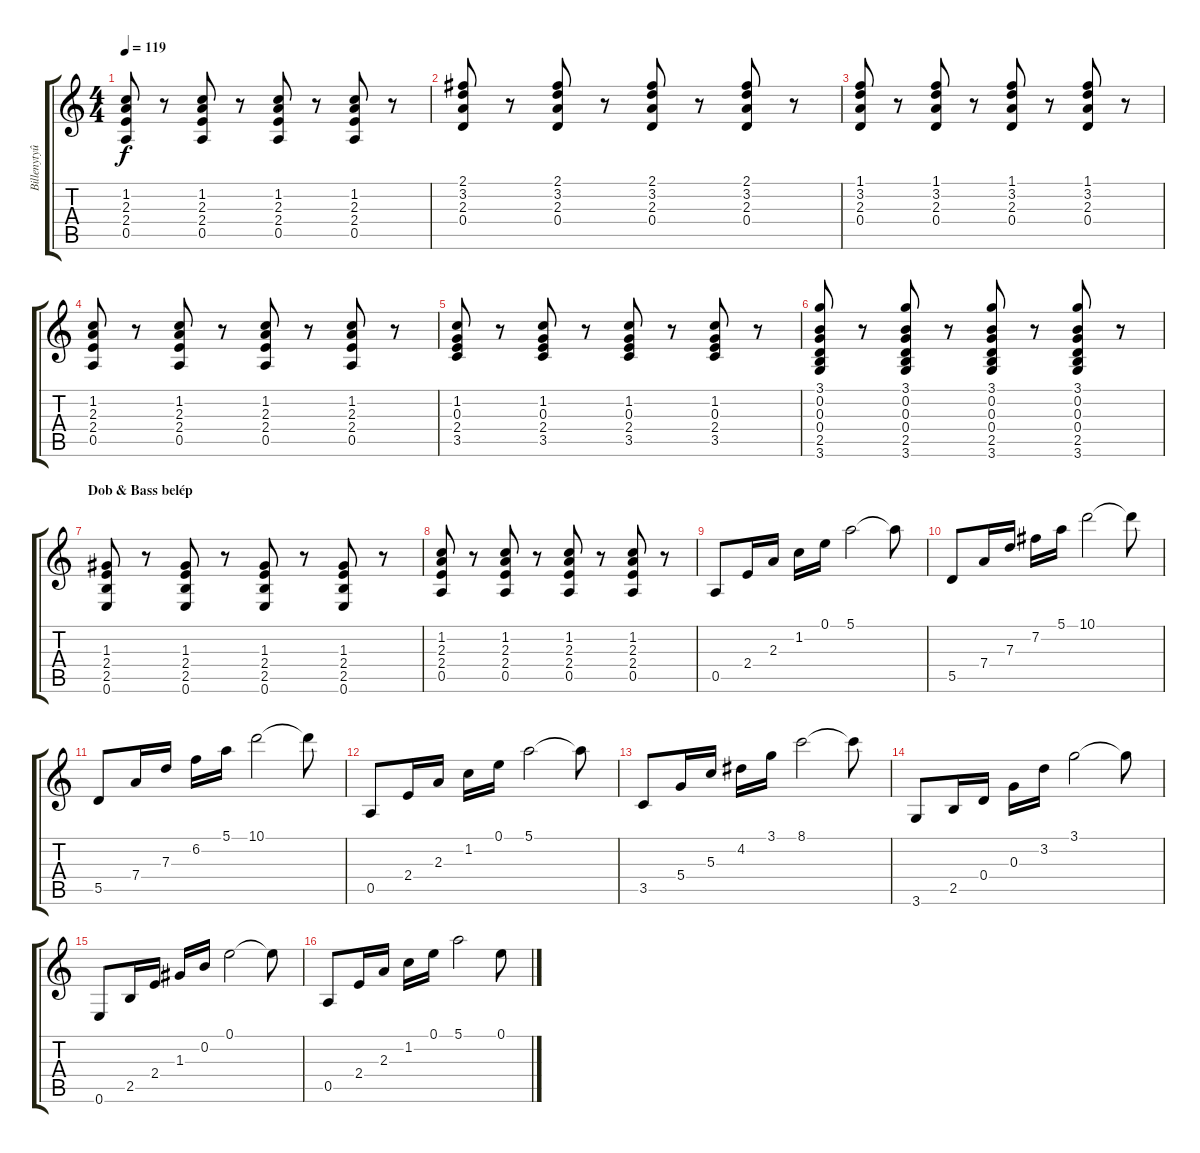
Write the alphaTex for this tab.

\track ("Billenytyû" "Billenytyû") {instrument electricguitarjazz}
\staff {score tabs}
\tuning (E4 B3 G3 D3 A2 E2) {hide}
\ts (4 4)
\tempo 119
\clef g2
\ks c
(1.2 2.3 2.4 0.5).8{dy f} r.8 (1.2 2.3 2.4 0.5).8 r.8 (1.2 2.3 2.4 0.5).8 r.8 (1.2 2.3 2.4 0.5).8 r.8 |
(2.1 3.2 2.3 0.4).8 r.8 (2.1 3.2 2.3 0.4).8 r.8 (2.1 3.2 2.3 0.4).8 r.8 (2.1 3.2 2.3 0.4).8 r.8 |
(1.1 3.2 2.3 0.4).8 r.8 (1.1 3.2 2.3 0.4).8 r.8 (1.1 3.2 2.3 0.4).8 r.8 (1.1 3.2 2.3 0.4).8 r.8 |
(1.2 2.3 2.4 0.5).8 r.8 (1.2 2.3 2.4 0.5).8 r.8 (1.2 2.3 2.4 0.5).8 r.8 (1.2 2.3 2.4 0.5).8 r.8 |
(1.2 0.3 2.4 3.5).8 r.8 (1.2 0.3 2.4 3.5).8 r.8 (1.2 0.3 2.4 3.5).8 r.8 (1.2 0.3 2.4 3.5).8 r.8 |
(3.1 0.2 0.3 0.4 2.5 3.6).8 r.8 (3.1 0.2 0.3 0.4 2.5 3.6).8 r.8 (3.1 0.2 0.3 0.4 2.5 3.6).8 r.8 (3.1 0.2 0.3 0.4 2.5 3.6).8 r.8 |
\section ("" "Dob & Bass belép")
(1.3 2.4 2.5 0.6).8 r.8 (1.3 2.4 2.5 0.6).8 r.8 (1.3 2.4 2.5 0.6).8 r.8 (1.3 2.4 2.5 0.6).8 r.8 |
(1.2 2.3 2.4 0.5).8 r.8 (1.2 2.3 2.4 0.5).8 r.8 (1.2 2.3 2.4 0.5).8 r.8 (1.2 2.3 2.4 0.5).8 r.8 |
0.5.8 2.4.16 2.3.16 1.2.16 0.1.16 5.1.2 5.1{t}.8 |
5.5.8 7.4.16 7.3.16 7.2.16 5.1.16 10.1.2 10.1{t}.8 |
5.5.8 7.4.16 7.3.16 6.2.16 5.1.16 10.1.2 10.1{t}.8 |
0.5.8 2.4.16 2.3.16 1.2.16 0.1.16 5.1.2 5.1{t}.8 |
3.5.8 5.4.16 5.3.16 4.2.16 3.1.16 8.1.2 8.1{t}.8 |
3.6.8 2.5.16 0.4.16 0.3.16 3.2.16 3.1.2 3.1{t}.8 |
0.6.8 2.5.16 2.4.16 1.3.16 0.2.16 0.1.2 0.1{t}.8 |
0.5.8 2.4.16 2.3.16 1.2.16 0.1.16 5.1.2 0.1.8
